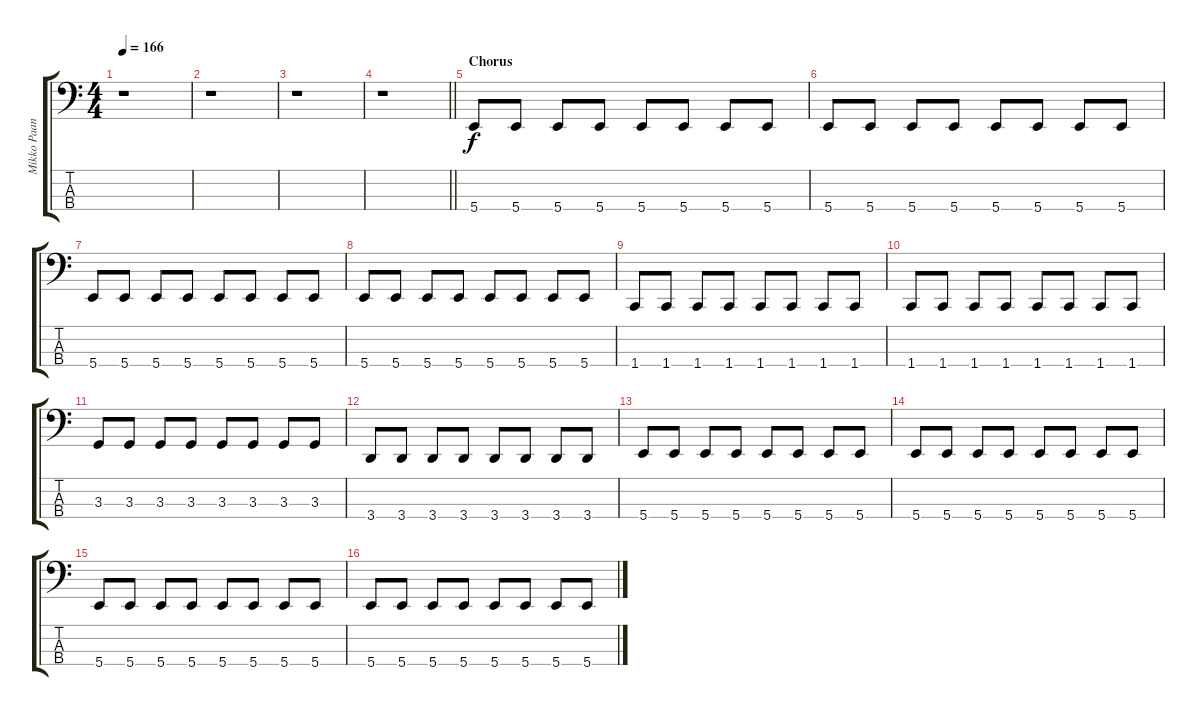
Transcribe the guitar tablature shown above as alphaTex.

\track ("Mikko Paananen" "Mikko Paan") {instrument electricbassfinger}
\staff {score tabs}
\tuning (D2 A1 E1 B0) {hide}
\ts (4 4)
\tempo 166
\clef f4
\ks c
r.1{dy f} |
r.1 |
r.1 |
\barLineRight lightlight
r.1 |
\section ("" "Chorus")
5.4.8 5.4.8 5.4.8 5.4.8 5.4.8 5.4.8 5.4.8 5.4.8 |
5.4.8 5.4.8 5.4.8 5.4.8 5.4.8 5.4.8 5.4.8 5.4.8 |
5.4.8 5.4.8 5.4.8 5.4.8 5.4.8 5.4.8 5.4.8 5.4.8 |
5.4.8 5.4.8 5.4.8 5.4.8 5.4.8 5.4.8 5.4.8 5.4.8 |
1.4.8 1.4.8 1.4.8 1.4.8 1.4.8 1.4.8 1.4.8 1.4.8 |
1.4.8 1.4.8 1.4.8 1.4.8 1.4.8 1.4.8 1.4.8 1.4.8 |
3.3.8 3.3.8 3.3.8 3.3.8 3.3.8 3.3.8 3.3.8 3.3.8 |
3.4.8 3.4.8 3.4.8 3.4.8 3.4.8 3.4.8 3.4.8 3.4.8 |
5.4.8 5.4.8 5.4.8 5.4.8 5.4.8 5.4.8 5.4.8 5.4.8 |
5.4.8 5.4.8 5.4.8 5.4.8 5.4.8 5.4.8 5.4.8 5.4.8 |
5.4.8 5.4.8 5.4.8 5.4.8 5.4.8 5.4.8 5.4.8 5.4.8 |
5.4.8 5.4.8 5.4.8 5.4.8 5.4.8 5.4.8 5.4.8 5.4.8
